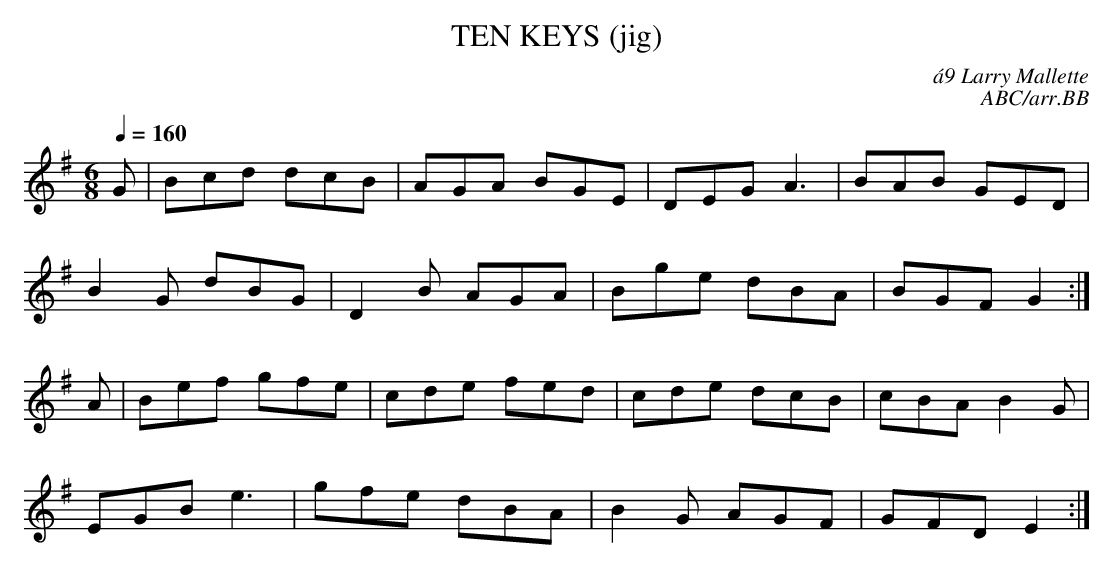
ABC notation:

X:1
T:TEN KEYS (jig)
C:\'a9 Larry Mallette
C:ABC/arr.BB
Q:1/4=160
M:6/8
K:G
G|Bcd dcB|AGA BGE|DEG A3|BAB GED|
B2G dBG|D2B AGA|Bge dBA|BGF G2 :|
A|Bef gfe|cde fed|cde dcB|cBA B2G|
EGB e3|gfe dBA|B2G AGF|GFD E2 :|
